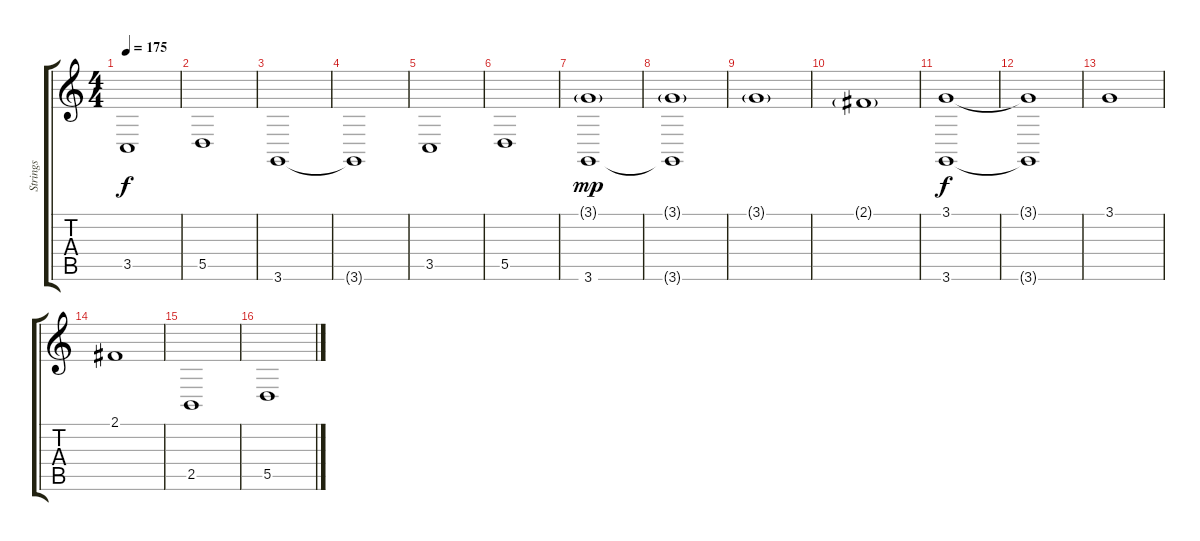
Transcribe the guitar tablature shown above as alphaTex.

\track ("Strings" "Strings") {instrument stringensemble2}
\staff {score tabs}
\tuning (E4 B3 G3 D3 A2 E2) {hide}
\ts (4 4)
\tempo 175
\clef g2
\ks c
3.5.1{dy f} |
5.5.1 |
3.6.1 |
3.6{t}.1 |
3.5.1 |
5.5.1 |
(3.1{g} 3.6).1{dy mp} |
(3.1{g} 3.6{t}).1 |
3.1{g}.1 |
2.1{g}.1 |
(3.1 3.6).1{dy f} |
(3.1{t} 3.6{t}).1 |
3.1.1 |
2.1.1 |
2.5.1 |
5.5.1
